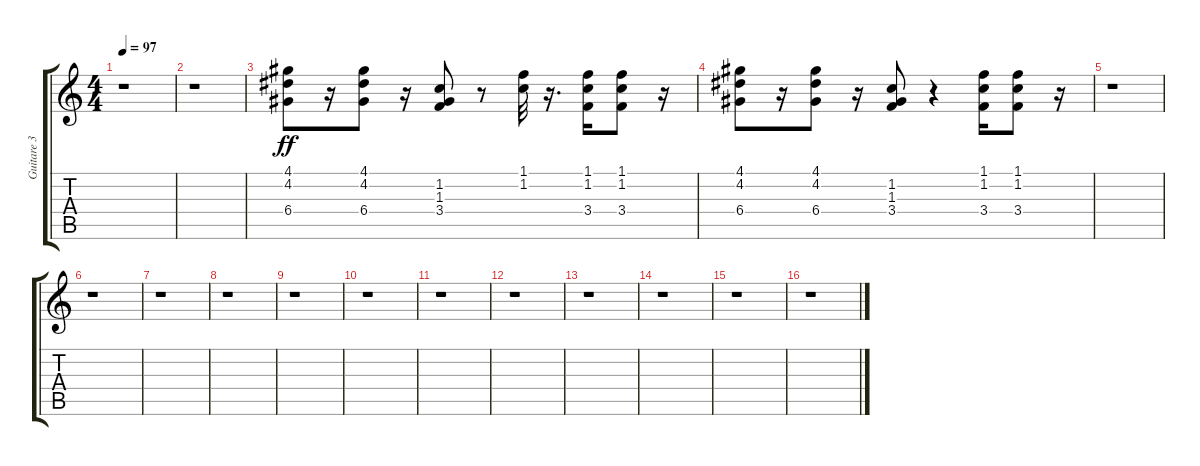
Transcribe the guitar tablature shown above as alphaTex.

\track ("Guitare 3" "Guitare 3") {instrument acousticguitarsteel}
\staff {score tabs}
\tuning (E4 B3 G3 D3 A2 E2) {hide}
\ts (4 4)
\tempo 97
\clef g2
\ks c
r.1{dy ff} |
r.1 |
(4.1 4.2 6.4).8 r.16 (4.1 4.2 6.4).8 r.16 (1.2 1.3 3.4).8 r.8 (1.1 1.2).32 r.16{d} (1.1 1.2 3.4).16 (1.1 1.2 3.4).8 r.16 |
(4.1 4.2 6.4).8 r.16 (4.1 4.2 6.4).8 r.16 (1.2 1.3 3.4).8 r.4 (1.1 1.2 3.4).16 (1.1 1.2 3.4).8 r.16 |
r.1 |
r.1 |
r.1 |
r.1 |
r.1 |
r.1 |
r.1 |
r.1 |
r.1 |
r.1 |
r.1 |
r.1
